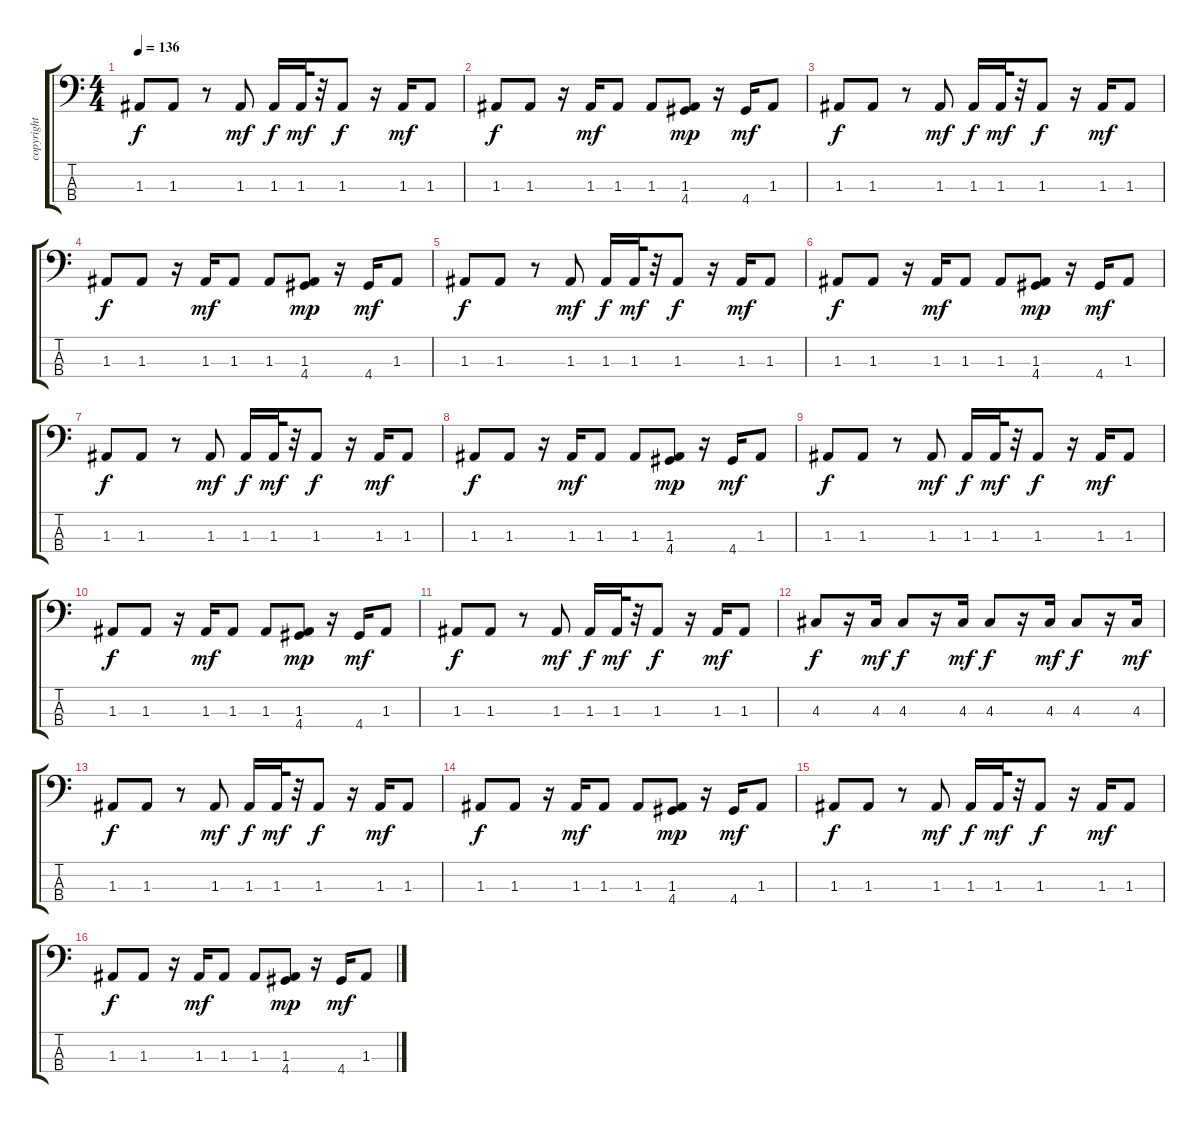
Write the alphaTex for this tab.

\track ("copyright 1997" "copyright ") {instrument electricbasspick}
\staff {score tabs}
\tuning (G2 D2 A1 E1) {hide}
\ts (4 4)
\tempo 136
\clef f4
\ks c
1.3.8{dy f} 1.3.8 r.8 1.3.8{dy mf} 1.3.16{dy f} 1.3.32{dy mf} r.32 1.3.8{dy f} r.16 1.3.16{dy mf} 1.3.8 |
1.3.8{dy f} 1.3.8 r.16 1.3.16{dy mf} 1.3.8 1.3.8 (1.3 4.4).8{dy mp} r.16 4.4.16{dy mf} 1.3.8 |
1.3.8{dy f} 1.3.8 r.8 1.3.8{dy mf} 1.3.16{dy f} 1.3.32{dy mf} r.32 1.3.8{dy f} r.16 1.3.16{dy mf} 1.3.8 |
1.3.8{dy f} 1.3.8 r.16 1.3.16{dy mf} 1.3.8 1.3.8 (1.3 4.4).8{dy mp} r.16 4.4.16{dy mf} 1.3.8 |
1.3.8{dy f} 1.3.8 r.8 1.3.8{dy mf} 1.3.16{dy f} 1.3.32{dy mf} r.32 1.3.8{dy f} r.16 1.3.16{dy mf} 1.3.8 |
1.3.8{dy f} 1.3.8 r.16 1.3.16{dy mf} 1.3.8 1.3.8 (1.3 4.4).8{dy mp} r.16 4.4.16{dy mf} 1.3.8 |
1.3.8{dy f} 1.3.8 r.8 1.3.8{dy mf} 1.3.16{dy f} 1.3.32{dy mf} r.32 1.3.8{dy f} r.16 1.3.16{dy mf} 1.3.8 |
1.3.8{dy f} 1.3.8 r.16 1.3.16{dy mf} 1.3.8 1.3.8 (1.3 4.4).8{dy mp} r.16 4.4.16{dy mf} 1.3.8 |
1.3.8{dy f} 1.3.8 r.8 1.3.8{dy mf} 1.3.16{dy f} 1.3.32{dy mf} r.32 1.3.8{dy f} r.16 1.3.16{dy mf} 1.3.8 |
1.3.8{dy f} 1.3.8 r.16 1.3.16{dy mf} 1.3.8 1.3.8 (1.3 4.4).8{dy mp} r.16 4.4.16{dy mf} 1.3.8 |
1.3.8{dy f} 1.3.8 r.8 1.3.8{dy mf} 1.3.16{dy f} 1.3.32{dy mf} r.32 1.3.8{dy f} r.16 1.3.16{dy mf} 1.3.8 |
4.3.8{dy f} r.16 4.3.16{dy mf} 4.3.8{dy f} r.16 4.3.16{dy mf} 4.3.8{dy f} r.16 4.3.16{dy mf} 4.3.8{dy f} r.16 4.3.16{dy mf} |
1.3.8{dy f} 1.3.8 r.8 1.3.8{dy mf} 1.3.16{dy f} 1.3.32{dy mf} r.32 1.3.8{dy f} r.16 1.3.16{dy mf} 1.3.8 |
1.3.8{dy f} 1.3.8 r.16 1.3.16{dy mf} 1.3.8 1.3.8 (1.3 4.4).8{dy mp} r.16 4.4.16{dy mf} 1.3.8 |
1.3.8{dy f} 1.3.8 r.8 1.3.8{dy mf} 1.3.16{dy f} 1.3.32{dy mf} r.32 1.3.8{dy f} r.16 1.3.16{dy mf} 1.3.8 |
1.3.8{dy f} 1.3.8 r.16 1.3.16{dy mf} 1.3.8 1.3.8 (1.3 4.4).8{dy mp} r.16 4.4.16{dy mf} 1.3.8
